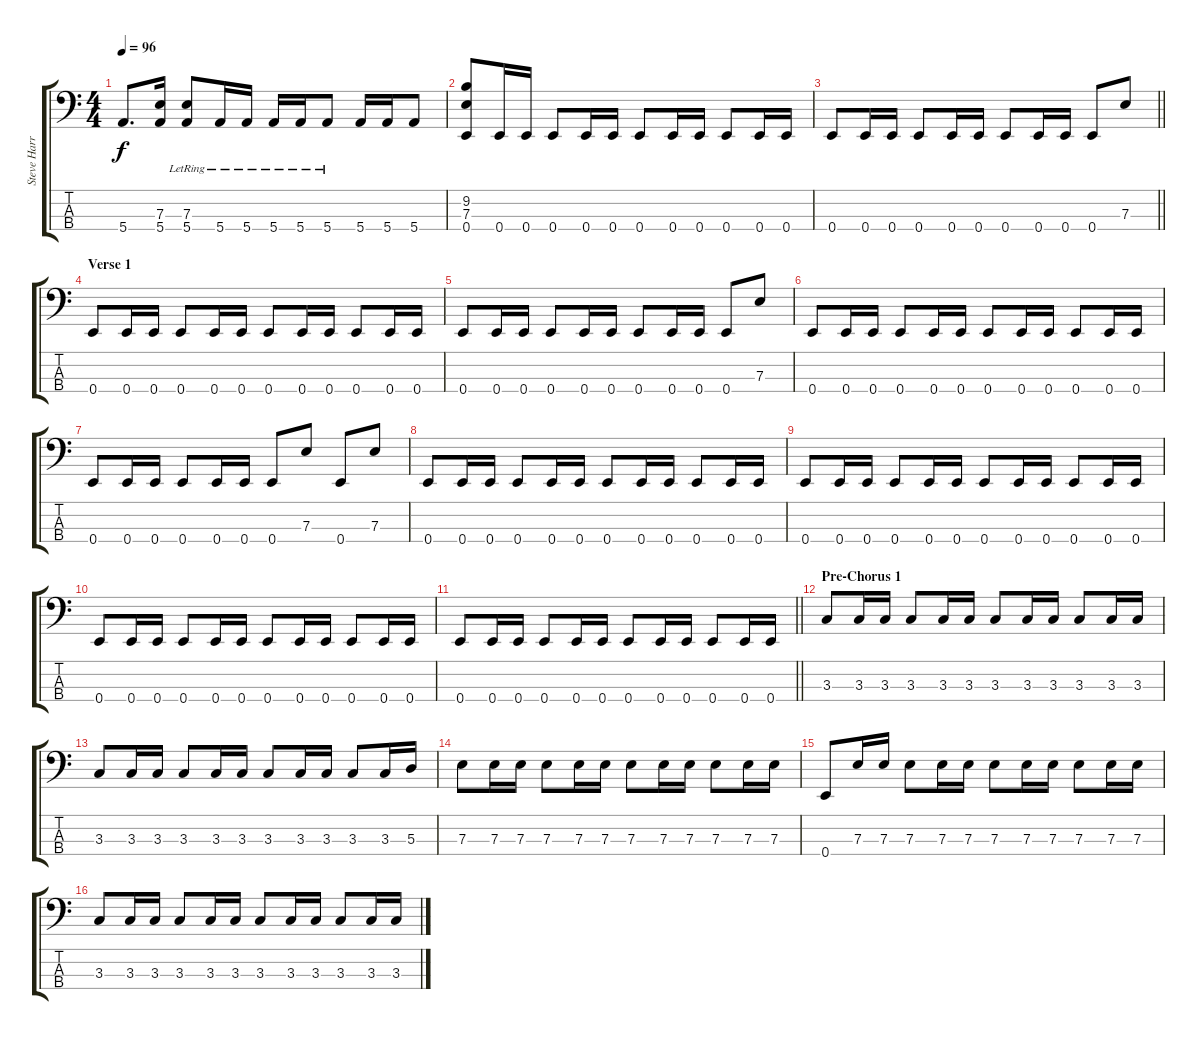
\track ("Steve Harris" "Steve Harr") {instrument electricbassfinger}
\staff {score tabs}
\tuning (G2 D2 A1 E1) {hide}
\ts (4 4)
\tempo 96
\clef f4
\ks c
5.4.8{d dy f} (7.3 5.4).16 (7.3{lr} 5.4{lr}).8 5.4{lr}.16 5.4{lr}.16 5.4{lr}.16 5.4{lr}.16 5.4{lr}.8 5.4.16 5.4.16 5.4.8 |
(9.2 7.3 0.4).8 0.4.16 0.4.16 0.4.8 0.4.16 0.4.16 0.4.8 0.4.16 0.4.16 0.4.8 0.4.16 0.4.16 |
\barLineRight lightlight
0.4.8 0.4.16 0.4.16 0.4.8 0.4.16 0.4.16 0.4.8 0.4.16 0.4.16 0.4.8 7.3.8 |
\section ("" "Verse 1")
0.4.8 0.4.16 0.4.16 0.4.8 0.4.16 0.4.16 0.4.8 0.4.16 0.4.16 0.4.8 0.4.16 0.4.16 |
0.4.8 0.4.16 0.4.16 0.4.8 0.4.16 0.4.16 0.4.8 0.4.16 0.4.16 0.4.8 7.3.8 |
0.4.8 0.4.16 0.4.16 0.4.8 0.4.16 0.4.16 0.4.8 0.4.16 0.4.16 0.4.8 0.4.16 0.4.16 |
0.4.8 0.4.16 0.4.16 0.4.8 0.4.16 0.4.16 0.4.8 7.3.8 0.4.8 7.3.8 |
0.4.8 0.4.16 0.4.16 0.4.8 0.4.16 0.4.16 0.4.8 0.4.16 0.4.16 0.4.8 0.4.16 0.4.16 |
0.4.8 0.4.16 0.4.16 0.4.8 0.4.16 0.4.16 0.4.8 0.4.16 0.4.16 0.4.8 0.4.16 0.4.16 |
0.4.8 0.4.16 0.4.16 0.4.8 0.4.16 0.4.16 0.4.8 0.4.16 0.4.16 0.4.8 0.4.16 0.4.16 |
\barLineRight lightlight
0.4.8 0.4.16 0.4.16 0.4.8 0.4.16 0.4.16 0.4.8 0.4.16 0.4.16 0.4.8 0.4.16 0.4.16 |
\section ("" "Pre-Chorus 1")
3.3.8 3.3.16 3.3.16 3.3.8 3.3.16 3.3.16 3.3.8 3.3.16 3.3.16 3.3.8 3.3.16 3.3.16 |
3.3.8 3.3.16 3.3.16 3.3.8 3.3.16 3.3.16 3.3.8 3.3.16 3.3.16 3.3.8 3.3.16 5.3.16 |
7.3.8 7.3.16 7.3.16 7.3.8 7.3.16 7.3.16 7.3.8 7.3.16 7.3.16 7.3.8 7.3.16 7.3.16 |
0.4.8 7.3.16 7.3.16 7.3.8 7.3.16 7.3.16 7.3.8 7.3.16 7.3.16 7.3.8 7.3.16 7.3.16 |
3.3.8 3.3.16 3.3.16 3.3.8 3.3.16 3.3.16 3.3.8 3.3.16 3.3.16 3.3.8 3.3.16 3.3.16
